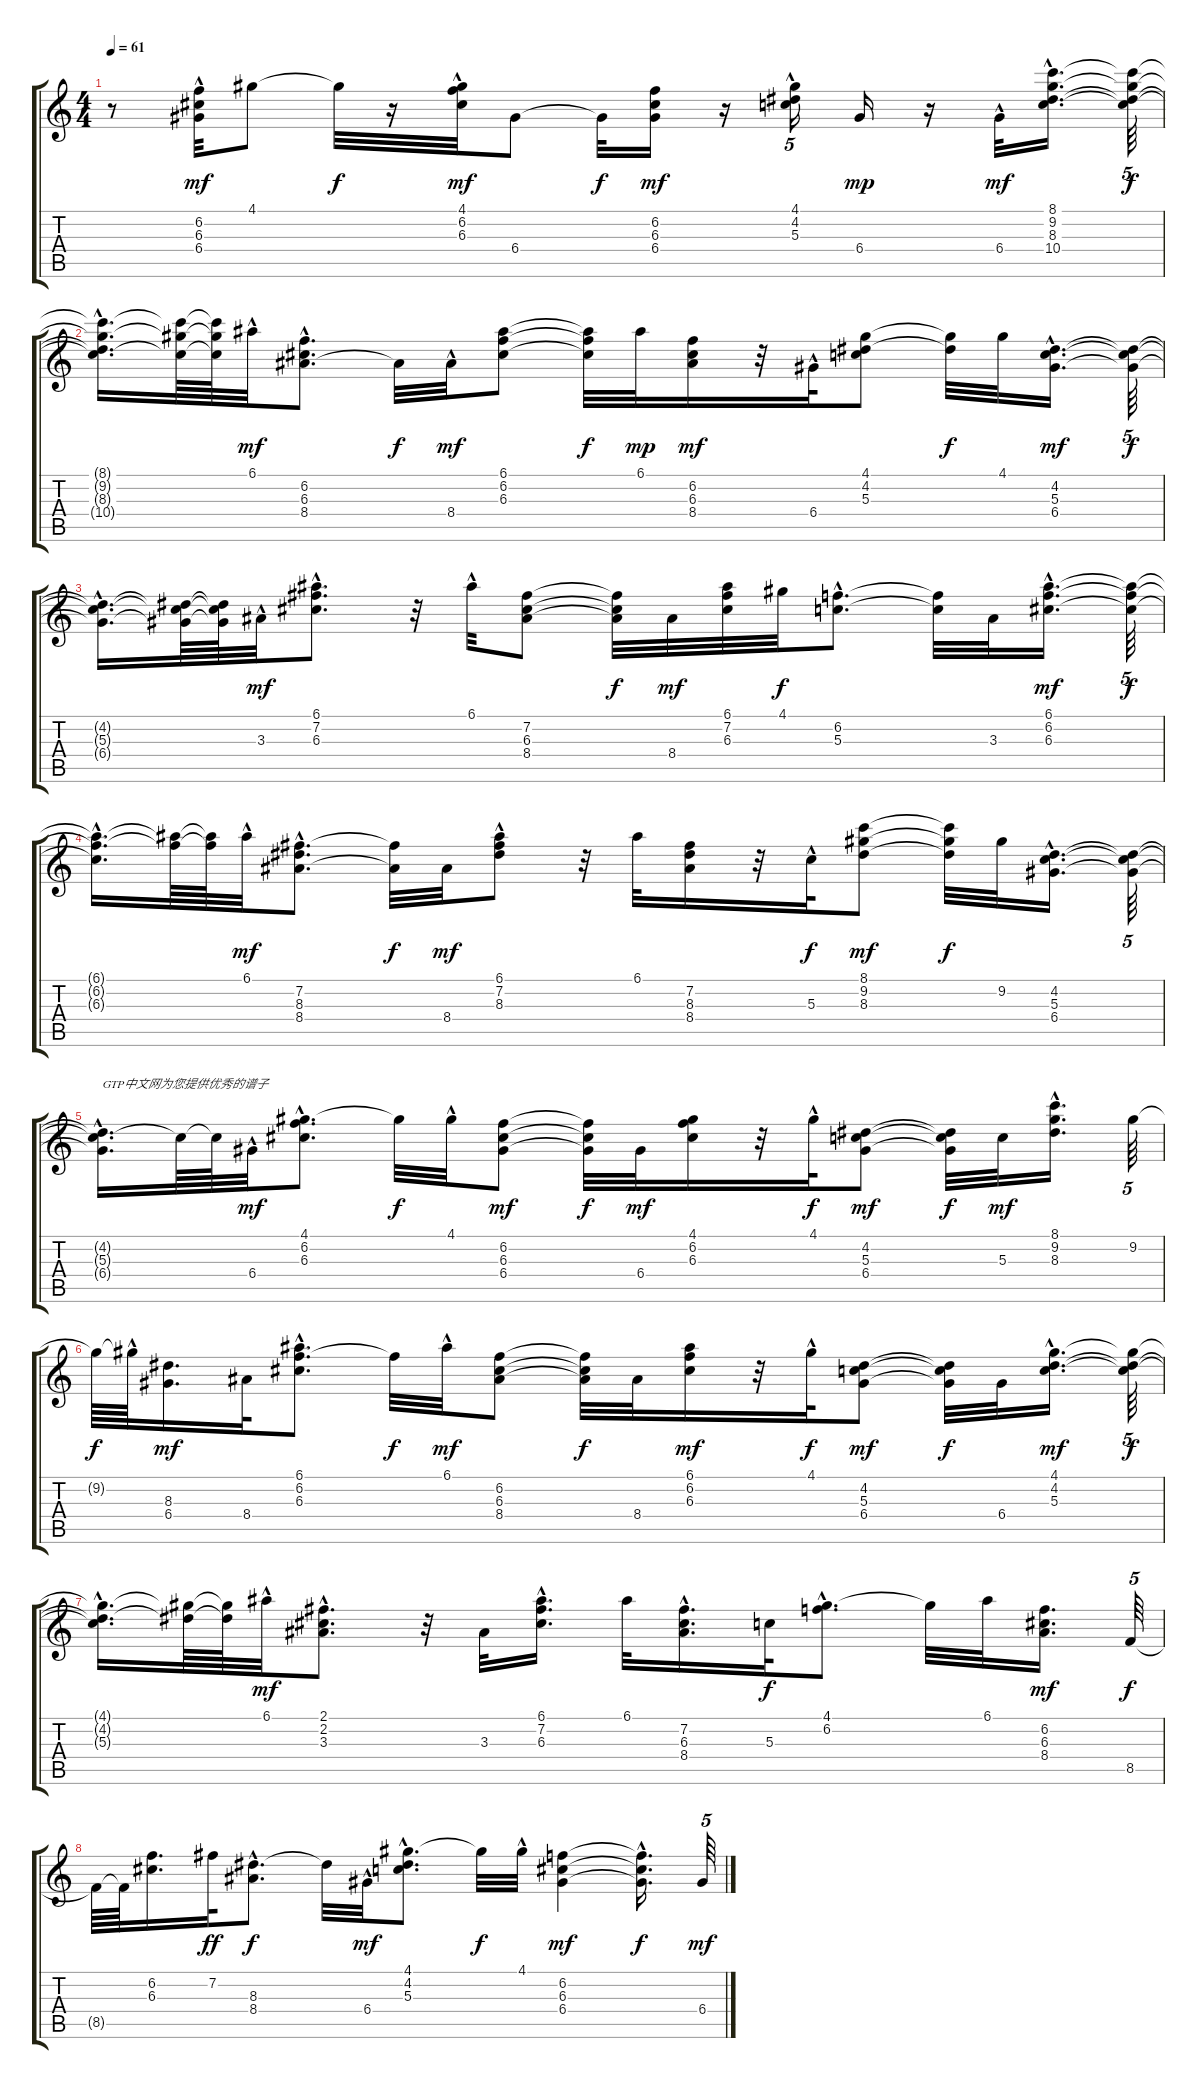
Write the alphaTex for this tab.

\track "" {instrument acousticguitarsteel}
\staff {score tabs}
\tuning (E4 B3 G3 D3 A2 E2) {hide}
\ts (4 4)
\tempo 61
\clef g2
\ks c
r.8{dy mf instrument acousticguitarsteel} (6.2{hac} 6.3{hac} 6.4{hac}).32 4.1.8 4.1{t}.32{dy f} r.16 (4.1 6.2{hac} 6.3).32{dy mf} 6.4.8 6.4{t}.32{dy f} (6.2 6.3 6.4).16{dy mf} r.16 (4.1{hac} 4.2{hac} 5.3{hac}).16{tu (5 4)} 6.4.16{dy mp} r.16 6.4{hac}.32{dy mf} (8.1{hac} 9.2{hac} 8.3{hac} 10.4{hac}).16{d} (8.1{t} 9.2{t} 8.3{t} 10.4{t}).64{tu (5 4) dy f} |
(8.1{hac t} 9.2{hac t} 8.3{t} 10.4{hac t}).16{d} (8.1{t} 9.2{t} 10.4{t}).64 (8.1{t} 9.2{t} 10.4{t}).64 6.1{hac}.32{dy mf} (6.2{hac} 6.3{hac} 8.4{hac}).8{d} 8.4{t}.32{dy f} 8.4{hac}.32{dy mf} (6.1 6.2 6.3).8 (6.1{t} 6.2{t} 6.3{t}).32{dy f} 6.1.32{dy mp} (6.2 6.3 8.4).16{dy mf} r.32 6.4{hac}.32 (4.1 4.2 5.3).8 (4.1{t} 4.2{t}).32{dy f} 4.1.32 (4.2{hac} 5.3{hac} 6.4{hac}).16{d dy mf} (4.2{t} 5.3{t} 6.4{t}).64{tu (5 4) dy f} |
(4.2{hac t} 5.3{hac t} 6.4{hac t}).16{d} (4.2{t} 5.3{t} 6.4{t}).64 (4.2{t} 5.3{t} 6.4{t}).64 3.3{hac}.32{dy mf} (6.1 7.2{hac} 6.3{hac}).8{d} r.32 6.1{hac}.32 (7.2 6.3 8.4).8 (7.2{t} 6.3{t} 8.4{t}).32{dy f} 8.4.32{dy mf} (6.1 7.2 6.3).32 4.1.32{dy f} (6.2{hac} 5.3{hac}).8{d} (6.2{t} 5.3{t}).32 3.3.32 (6.1{hac} 6.2{hac} 6.3{hac}).16{d dy mf} (6.1{t} 6.2{t} 6.3{t}).64{tu (5 4) dy f} |
(6.1{hac t} 6.2{hac t} 6.3{t}).16{d} (6.1{t} 6.2{t}).64 (6.1{t} 6.2{t}).64 6.1{hac}.32{dy mf} (7.2{hac} 8.3{hac} 8.4{hac}).8{d} (7.2{t} 8.4{t}).32{dy f} 8.4.32{dy mf} (6.1{hac} 7.2 8.3).8 r.32 6.1.32 (7.2 8.3 8.4).16 r.32 5.3{hac}.32{dy f} (8.1 9.2 8.3).8{dy mf} (8.1{t} 9.2{t} 8.3{t}).32{dy f} 9.2.32 (4.2{hac} 5.3{hac} 6.4{hac}).16{d} (4.2{t} 5.3{t} 6.4{t}).64{tu (5 4)} |
(4.2{t} 5.3{hac t} 6.4{t}).16{d txt "GTP中文网为您提供优秀的谱子"} 5.3{t}.64 5.3{t}.64 6.4{hac}.32{dy mf} (4.1{hac} 6.2{hac} 6.3{hac}).8{d} 4.1{t}.32{dy f} 4.1{hac}.32 (6.2 6.3 6.4).8{dy mf} (6.2{t} 6.3{t} 6.4{t}).32{dy f} 6.4.32{dy mf} (4.1 6.2 6.3).16 r.32 4.1{hac}.32{dy f} (4.2 5.3 6.4).8{dy mf} (4.2{t} 5.3{t} 6.4{t}).32{dy f} 5.3.32{dy mf} (8.1{hac} 9.2 8.3).16{d} 9.2.64{tu (5 4)} |
9.2{t}.64{dy f} 9.2{hac t}.64 (8.3 6.4).16{d dy mf} 8.4.32 (6.1 6.2{hac} 6.3{hac}).8{d} 6.2{t}.32{dy f} 6.1{hac}.32{dy mf} (6.2 6.3 8.4).8 (6.2{t} 6.3{t} 8.4{t}).32{dy f} 8.4.32 (6.1 6.2 6.3).16{dy mf} r.32 4.1{hac}.32{dy f} (4.2 5.3 6.4).8{dy mf} (4.2{t} 5.3{t} 6.4{t}).32{dy f} 6.4.32 (4.1{hac} 4.2{hac} 5.3{hac}).16{d dy mf} (4.1{t} 4.2{t} 5.3{t}).64{tu (5 4) dy f} |
(4.1{hac t} 4.2{hac t} 5.3{t}).16{d} (4.1{t} 4.2{t}).64 (4.1{t} 4.2{t}).64 6.1{hac}.32{dy mf} (2.1{hac} 2.2{hac} 3.3).8{d} r.32 3.3.32 (6.1{hac} 7.2 6.3).16{d} 6.1.32 (7.2 6.3 8.4{hac}).16{d} 5.3.32{dy f} (4.1{hac} 6.2{hac}).8{d} 4.1{t}.32 6.1.32 (6.2 6.3 8.4).16{d dy mf} 8.5.64{tu (5 4) dy f} |
8.5{t}.64 8.5{t}.64 (6.2 6.3).16{d} 7.2.32{dy ff} (8.3{hac} 8.4{hac}).8{d dy f} 8.3{t}.32 6.4{hac}.32{dy mf} (4.1{hac} 4.2{hac} 5.3{hac}).8{d} 4.1{t}.32{dy f} 4.1{hac}.32 (6.2 6.3 6.4).4{dy mf} (6.2{t} 6.3{t} 6.4{hac t}).16{d dy f} 6.4.64{tu (5 4) dy mf}
